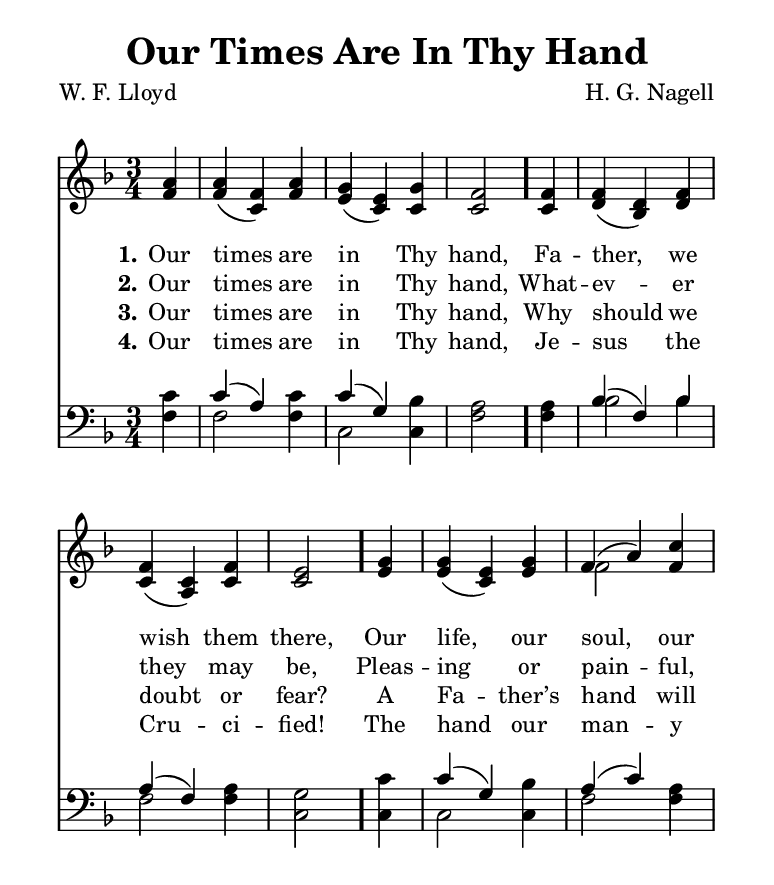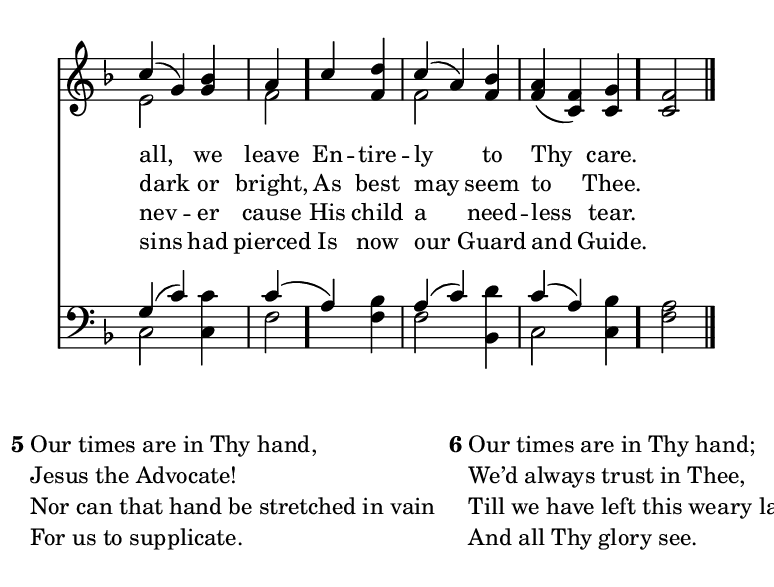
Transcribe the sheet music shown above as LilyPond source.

\include "common/global.ily"
\paper {
  \include "common/paper.ily"
  ragged-bottom = ##t
}

\header{
  hymnnumber = "257"
  title = "Our Times Are In Thy Hand"
  tunename = ""
  meter = "" % S. M. ?
  poet = "W. F. Lloyd"
  composer = "H. G. Nagell"
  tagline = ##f
}

global = {
  \include "common/overrides.ily"
  \override Staff.TimeSignature.style = #'numbered
  \time 3/4
  \override Score.MetronomeMark.transparent = ##t % hide all fermata changes too
  \tempo 4=80
  \key f \major
  \partial 4
  \autoBeamOff
}

notesSoprano = {
\global
\relative c'' {

  a4 | a( f) a | g( e) g | f2
  f4 | f( d) f | f( c) f | e2 \eogbreak
  g4 | g( e) g | f( a) c | c( g) bes | a c
  d4 | c( a) bes | a( f) g | f2 \eogbreak

  \bar "|."

}
}

notesAlto = {
\global
\relative e' {

  f4 | f( c) f | e( c) c | c2
  c4 | d( bes) d | c( a) c | c2
  e4 | e( c) e | f2 f4 | e2 g4 | f2
  f4 | f2 f4 | f( c) c | c2

}
}

notesTenor = {
\global
\relative a {

  c4 | c( a) c | c( g) bes | a2
  a4 | bes( f) bes | a( f) a | g2
  c4 | c( g) bes | a( c) a | g( c) c | c( a)
  bes4 | a( c) d | c( a) bes | a2

}
}

notesBass = {
\global
\relative f {

  f4 | f2 f4 | c2 c4 | f2
  f4 | bes2 bes4 | f2 f4 | c2
  c4 | c2 c4 | f2 f4 | c2 c4 | f2
  f4 | f2 bes,4 | c2 c4 | f2

}
}

wordsA = \lyricmode {
\set stanza = "1."

Our times are in Thy hand, \bar "."
Fa -- ther, we wish them there, \bar "."
Our life, our soul, our all, we leave \bar "."
En -- tire -- ly to Thy care. \bar "."

}

wordsB = \lyricmode {
\set stanza = "2."

Our times are in Thy hand,
What -- ev -- er they may be,
Pleas -- ing or pain -- ful, dark or bright,
As best may seem to Thee.

}

wordsC = \lyricmode {
\set stanza = "3."

Our times are in Thy hand,
Why should we doubt or fear?
A Fa -- ther’s hand will nev -- er cause
His child a need -- less tear.

}

wordsD = \lyricmode {
\set stanza = "4."

Our times are in Thy hand,
Je -- sus the Cru -- ci -- fied!
The hand our man -- y sins had pierced
Is now our Guard and Guide.

}

wordsE = \markuplist {

\line { Our times are in Thy hand, }
\line { Jesus the Advocate! }
\line { Nor can that hand be stretched in vain }
\line { For us to supplicate. }

}

wordsF = \markuplist {

\line { Our times are in Thy hand; }
\line { We’d always trust in Thee, }
\line { Till we have left this weary land, }
\line { And all Thy glory see. }

}

\score {
  \context ChoirStaff <<
    \context Staff = upper <<
      \set ChoirStaff.systemStartDelimiter = #'SystemStartBar
      \set ChoirStaff.printPartCombineTexts = ##f
      \partcombine #'(2 . 9) \notesSoprano \notesAlto
      \context NullVoice = sopranos { \voiceOne << \notesSoprano >> }
      \context NullVoice = altos { \voiceTwo << \notesAlto >> }
      \context Lyrics = one   \lyricsto sopranos \wordsA
      \context Lyrics = two   \lyricsto sopranos \wordsB
      \context Lyrics = three \lyricsto sopranos \wordsC
      \context Lyrics = four  \lyricsto sopranos \wordsD
    >>
    \context Staff = men <<
      \clef bass
      \set ChoirStaff.printPartCombineTexts = ##f
      \partcombine #'(2 . 9) \notesTenor \notesBass
      \context NullVoice = tenors { \voiceOne << \notesTenor >> }
      \context NullVoice = basses { \voiceTwo << \notesBass >> }
    >>
  >>
  \layout {
    \include "common/layout.ily"
  }
  \midi{
    \include "common/midi.ily"
  }
}

\noPageBreak

\markup { \fill-line {
  \hspace #0.1
  \line{ \bold 5 \column { \wordsE } }
  \hspace #0.1
  \line{ \bold 6 \column { \wordsF } }
  \hspace #0.1
} }

\version "2.19.49"  % necessary for upgrading to future LilyPond versions.

% vi:set et ts=2 sw=2 ai nocindent syntax=lilypond:
